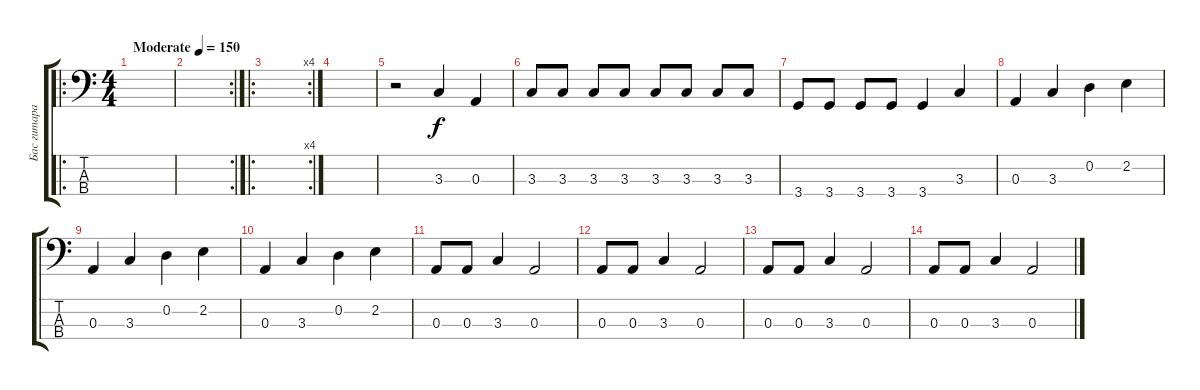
\track ("Бас гитара" "Бас гитара") {instrument electricbassfinger}
\staff {score tabs}
\tuning (G2 D2 A1 E1) {hide}
\ro
\ts (4 4)
\tempo (150 "Moderate")
\clef f4
\ks c
|
\rc 2
|
\ro
\rc 4
|
|
r.2 3.3.4 0.3.4 |
3.3.8 3.3.8 3.3.8 3.3.8 3.3.8 3.3.8 3.3.8 3.3.8 |
3.4.8 3.4.8 3.4.8 3.4.8 3.4.4 3.3.4 |
0.3.4 3.3.4 0.2.4 2.2.4 |
0.3.4 3.3.4 0.2.4 2.2.4 |
0.3.4 3.3.4 0.2.4 2.2.4 |
0.3.8 0.3.8 3.3.4 0.3.2 |
0.3.8 0.3.8 3.3.4 0.3.2 |
0.3.8 0.3.8 3.3.4 0.3.2 |
0.3.8 0.3.8 3.3.4 0.3.2
